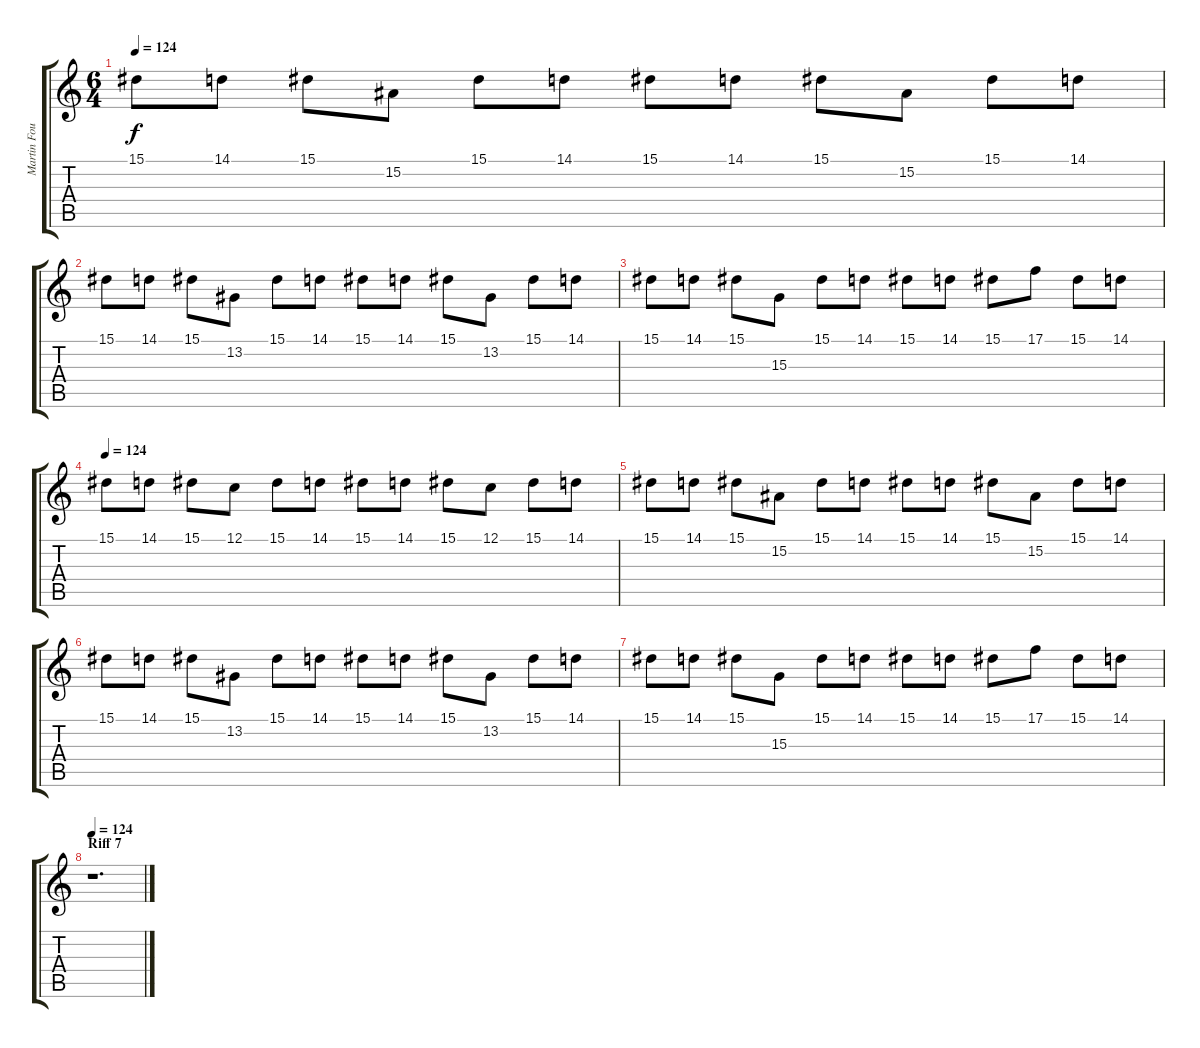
\track ("Martin Foul (Unwashed Pianist)" "Martin Fou") {instrument stringensemble1}
\staff {score tabs}
\tuning (C4 G3 E3 B2 F2 C2) {hide}
\ts (6 4)
\tempo 124
\clef g2
\ks c
15.1.8{dy f} 14.1.8 15.1.8 15.2.8 15.1.8 14.1.8 15.1.8 14.1.8 15.1.8 15.2.8 15.1.8 14.1.8 |
15.1.8 14.1.8 15.1.8 13.2.8 15.1.8 14.1.8 15.1.8 14.1.8 15.1.8 13.2.8 15.1.8 14.1.8 |
15.1.8 14.1.8 15.1.8 15.3.8 15.1.8 14.1.8 15.1.8 14.1.8 15.1.8 17.1.8 15.1.8 14.1.8 |
\tempo 124
15.1.8{volume 13 balance 6 instrument fx5brightness} 14.1.8 15.1.8 12.1.8 15.1.8 14.1.8 15.1.8 14.1.8 15.1.8 12.1.8 15.1.8 14.1.8 |
15.1.8 14.1.8 15.1.8 15.2.8 15.1.8 14.1.8 15.1.8 14.1.8 15.1.8 15.2.8 15.1.8 14.1.8 |
15.1.8 14.1.8 15.1.8 13.2.8 15.1.8 14.1.8 15.1.8 14.1.8 15.1.8 13.2.8 15.1.8 14.1.8 |
15.1.8 14.1.8 15.1.8 15.3.8 15.1.8 14.1.8 15.1.8 14.1.8 15.1.8 17.1.8 15.1.8 14.1.8 |
\section ("" "Riff 7")
\tempo 124
r.1{d}
